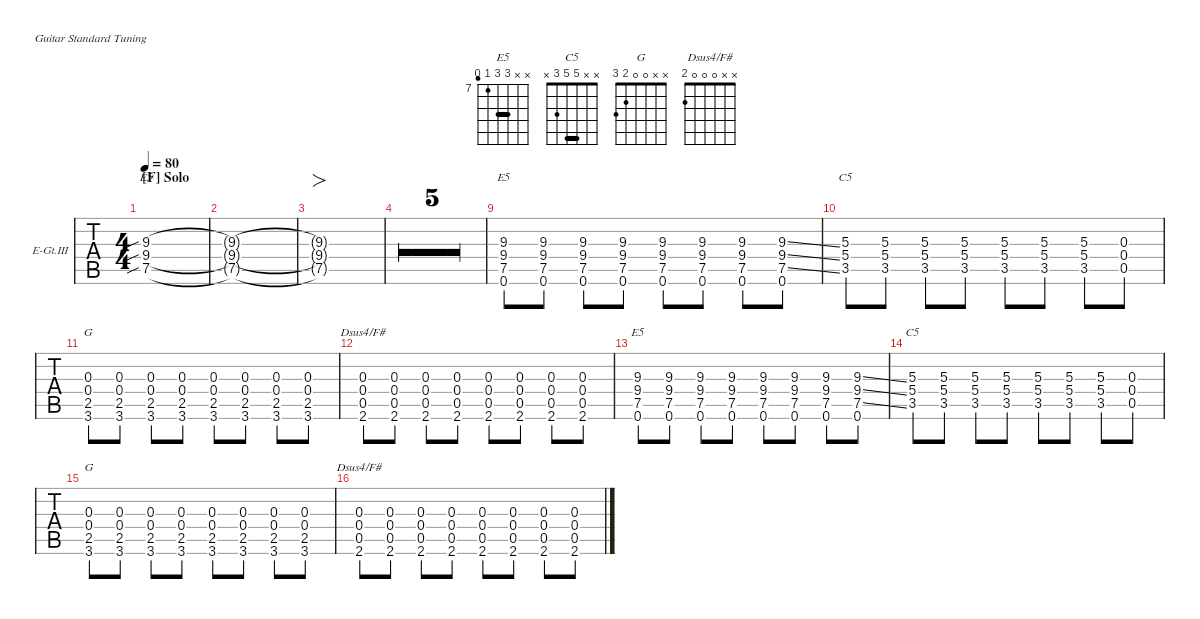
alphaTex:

\hideDynamics
\bracketExtendMode nobrackets
\firstSystemTrackNameOrientation horizontal
\otherSystemsTrackNameOrientation horizontal
\track ("E.Guitar III (Right)" "E-Gt.III") {multiBarRest instrument overdrivenguitar}
\staff {tabs}
\tuning (E4 B3 G3 D3 A2 E2)
\chord ("E5" x x 9 9 7 6) {firstfret 7 barre 9}
\chord ("C5" x x 5 5 3 x) {barre 5}
\chord ("G" x x 0 0 2 3)
\chord ("Dsus4/F#" x x 0 0 0 2)
\ts (4 4)
\section ("F" "Solo")
\tempo 80
\clef g2
\scale
0.182857
\ks g
(7.5{sib} 9.4{sib} 9.3{sib}).1{ch "E5" dy mf} |
\scale
0.164286 (9.3{t} 9.4{t} 7.5{t}).1 |
\scale
0.155714 (7.5{t} 9.4{t} 9.3{t}).1{fo} |
\scale
0.497143 r.1 |
\scale 0
r.1 |
\scale 0
r.1 |
\scale 0
r.1 |
\scale 0
r.1 |
(0.6 7.5 9.4 9.3).8{ch "E5" dy mp} (0.6 7.5 9.4 9.3).8 (0.6 7.5 9.4 9.3).8 (0.6 7.5 9.4 9.3).8 (0.6 7.5 9.4 9.3).8 (0.6 7.5 9.4 9.3).8 (0.6 7.5 9.4 9.3).8 (0.6 7.5{ss} 9.4{ss} 9.3{ss}).8 |
(3.5 5.4 5.3).8{ch "C5"} (3.5 5.4 5.3).8 (3.5 5.4 5.3).8 (3.5 5.4 5.3).8 (3.5 5.4 5.3).8 (3.5 5.4 5.3).8 (3.5 5.4 5.3).8 (0.5 0.4 0.3).8 |
(3.6 2.5 0.4 0.3).8{ch "G"} (3.6 2.5 0.4 0.3).8 (3.6 2.5 0.4 0.3).8 (3.6 2.5 0.4 0.3).8 (3.6 2.5 0.4 0.3).8 (3.6 2.5 0.4 0.3).8 (3.6 2.5 0.4 0.3).8 (3.6 2.5 0.4 0.3).8 |
(2.6 0.5 0.4 0.3).8{ch "Dsus4/F#"} (2.6 0.5 0.4 0.3).8 (2.6 0.5 0.4 0.3).8 (2.6 0.5 0.4 0.3).8 (2.6 0.5 0.4 0.3).8 (2.6 0.5 0.4 0.3).8 (2.6 0.5 0.4 0.3).8 (2.6 0.5 0.4 0.3).8 |
(0.6 7.5 9.4 9.3).8{ch "E5"} (0.6 7.5 9.4 9.3).8 (0.6 7.5 9.4 9.3).8 (0.6 7.5 9.4 9.3).8 (0.6 7.5 9.4 9.3).8 (0.6 7.5 9.4 9.3).8 (0.6 7.5 9.4 9.3).8 (0.6 7.5{ss} 9.4{ss} 9.3{ss}).8 |
(3.5 5.4 5.3).8{ch "C5"} (3.5 5.4 5.3).8 (3.5 5.4 5.3).8 (3.5 5.4 5.3).8 (3.5 5.4 5.3).8 (3.5 5.4 5.3).8 (3.5 5.4 5.3).8 (0.5 0.4 0.3).8 |
(3.6 2.5 0.4 0.3).8{ch "G"} (3.6 2.5 0.4 0.3).8 (3.6 2.5 0.4 0.3).8 (3.6 2.5 0.4 0.3).8 (3.6 2.5 0.4 0.3).8 (3.6 2.5 0.4 0.3).8 (3.6 2.5 0.4 0.3).8 (3.6 2.5 0.4 0.3).8 |
(2.6 0.5 0.4 0.3).8{ch "Dsus4/F#"} (2.6 0.5 0.4 0.3).8 (2.6 0.5 0.4 0.3).8 (2.6 0.5 0.4 0.3).8 (2.6 0.5 0.4 0.3).8 (2.6 0.5 0.4 0.3).8 (2.6 0.5 0.4 0.3).8 (2.6 0.5 0.4 0.3).8
